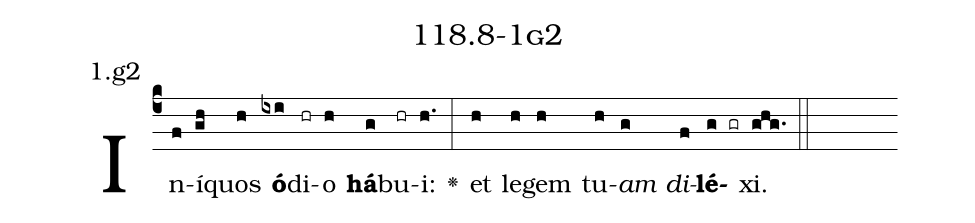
name: 118.8-1g2;
annotation: 1.g2;
%%
(c4)In(f)í(gh)quos(h) <b>ó</b>(ixi)di(hr)o(h) <b>há</b>(g)bu(hr)i:(h.) <v>\greheightstar</v>(:) et(h) le(h)gem(h) tu(h)<i>am</i>(g) <i>di</i>(f)<b>lé</b>(g gr)xi.(ghg.) (::)


%E(h) u(h) o(g) u(f) a(g) e.(ghg.) (::)
